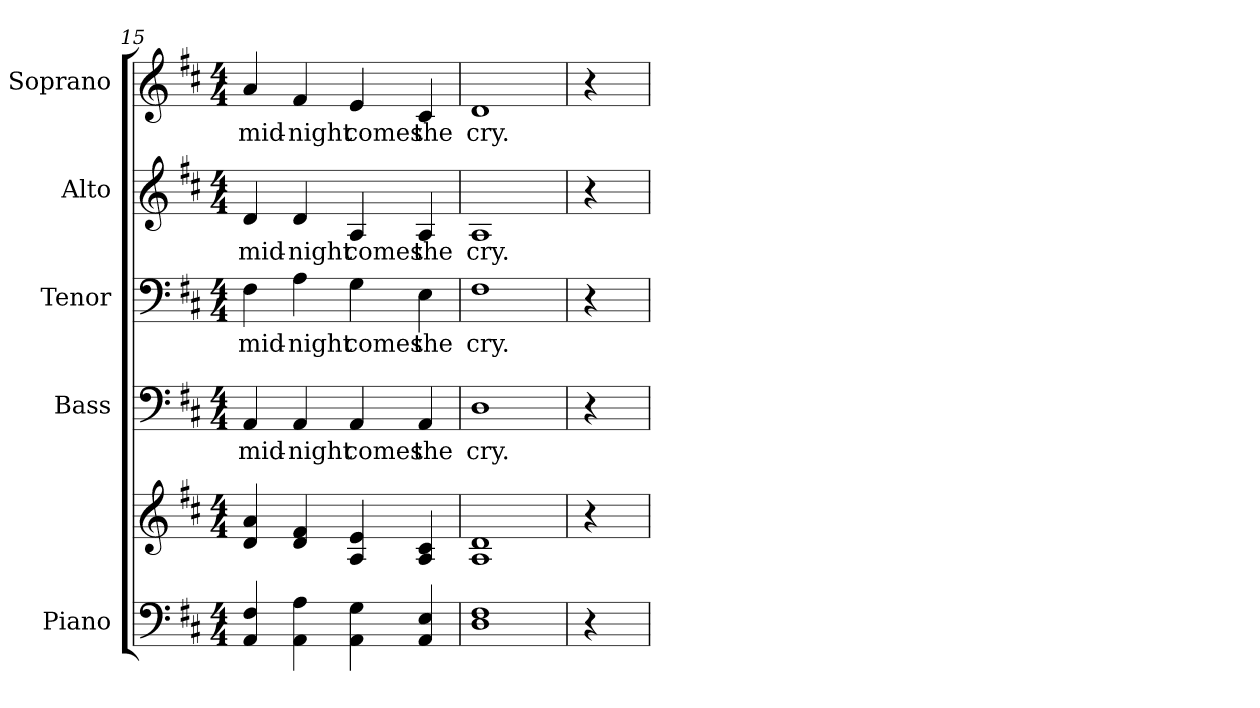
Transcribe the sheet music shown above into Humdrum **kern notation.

**kern	**kern	**kern	**text	**kern	**text	**kern	**text	**kern	**text
*part5	*part5	*part4	*part4	*part3	*part3	*part2	*part2	*part1	*part1
*staff6	*staff5	*staff4	*staff4	*staff3	*staff3	*staff2	*staff2	*staff1	*staff1
*I"Piano	*	*I"Bass	*	*I"Tenor	*	*I"Alto	*	*I"Soprano	*
*I'Pno.	*	*I'B.	*	*I'T.	*	*I'A.	*	*I'S.	*
!!LO:PB:g=z
*clefF4	*clefG2	*clefF4	*	*clefF4	*	*clefG2	*	*clefG2	*
*k[f#c#]	*k[f#c#]	*k[f#c#]	*	*k[f#c#]	*	*k[f#c#]	*	*k[f#c#]	*
*D:	*D:	*D:	*	*D:	*	*D:	*	*D:	*
*M4/4	*M4/4	*M4/4	*	*M4/4	*	*M4/4	*	*M4/4	*
=15	=15	=15	=15	=15	=15	=15	=15	=15	=15
!	!	!	!LO:LY:b:color=#000000	!	!	!	!	!	!
!	!	!	!	!	!LO:LY:b:color=#000000	!	!	!	!
!	!	!	!	!	!	!	!LO:LY:b:color=#000000	!	!
!	!	!	!	!	!	!	!	!	!LO:LY:b:color=#000000
4AAi/ 4F#i	4di/ 4ai	4AAi/	mid-	4F#i\	mid-	4di/	mid-	4ai/	mid-
!	!	!	!LO:LY:b:color=#000000	!	!	!	!	!	!
!	!	!	!	!	!LO:LY:b:color=#000000	!	!	!	!
!	!	!	!	!	!	!	!LO:LY:b:color=#000000	!	!
!	!	!	!	!	!	!	!	!	!LO:LY:b:color=#000000
4AAi\ 4Ai	4di/ 4f#i	4AAi/	-night	4Ai\	-night	4di/	-night	4f#i/	-night
!	!	!	!LO:LY:b:color=#000000	!	!	!	!	!	!
!	!	!	!	!	!LO:LY:b:color=#000000	!	!	!	!
!	!	!	!	!	!	!	!LO:LY:b:color=#000000	!	!
!	!	!	!	!	!	!	!	!	!LO:LY:b:color=#000000
4AAi\ 4Gi	4Ai/ 4ei	4AAi/	comes	4Gi\	comes	4Ai/	comes	4ei/	comes
!	!	!	!LO:LY:b:color=#000000	!	!	!	!	!	!
!	!	!	!	!	!LO:LY:b:color=#000000	!	!	!	!
!	!	!	!	!	!	!	!LO:LY:b:color=#000000	!	!
!	!	!	!	!	!	!	!	!	!LO:LY:b:color=#000000
4AAi/ 4Ei	4Ai/ 4c#i	4AAi/	the	4Ei\	the	4Ai/	the	4c#i/	the
=16	=16	=16	=16	=16	=16	=16	=16	=16	=16
!	!	!	!LO:LY:b:color=#000000	!	!	!	!	!	!
!	!	!	!	!	!LO:LY:b:color=#000000	!	!	!	!
!	!	!	!	!	!	!	!LO:LY:b:color=#000000	!	!
!	!	!	!	!	!	!	!	!	!LO:LY:b:color=#000000
1Di 1F#i	1Ai 1di	1Di	cry.	1F#i	cry.	1Ai	cry.	1di	cry.
!!LO:PB:g=z
=17	=17	=17	=17	=17	=17	=17	=17	=17	=17
4r	4r	4r	.	4r	.	4r	.	4r	.
=	=	=	=	=	=	=	=	=	=
*-	*-	*-	*-	*-	*-	*-	*-	*-	*-
